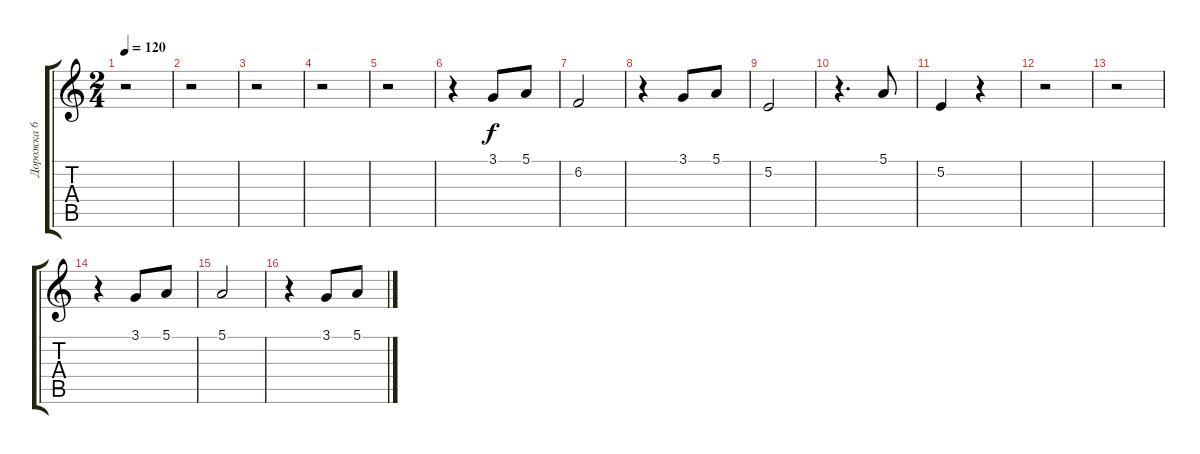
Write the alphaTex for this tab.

\track ("Дорожка 6" "Дорожка 6") {instrument lead3calliope}
\staff {score tabs}
\tuning (E4 B3 G3 D3 A2 E2) {hide}
\ts (2 4)
\tempo 120
\clef g2
\ks c
r.2{dy f} |
r.2 |
r.2 |
r.2 |
r.2 |
r.4 3.1.8 5.1.8 |
6.2.2 |
r.4 3.1.8 5.1.8 |
5.2.2 |
r.4{d} 5.1.8 |
5.2.4 r.4 |
r.2 |
r.2 |
r.4 3.1.8 5.1.8 |
5.1.2 |
r.4 3.1.8 5.1.8
